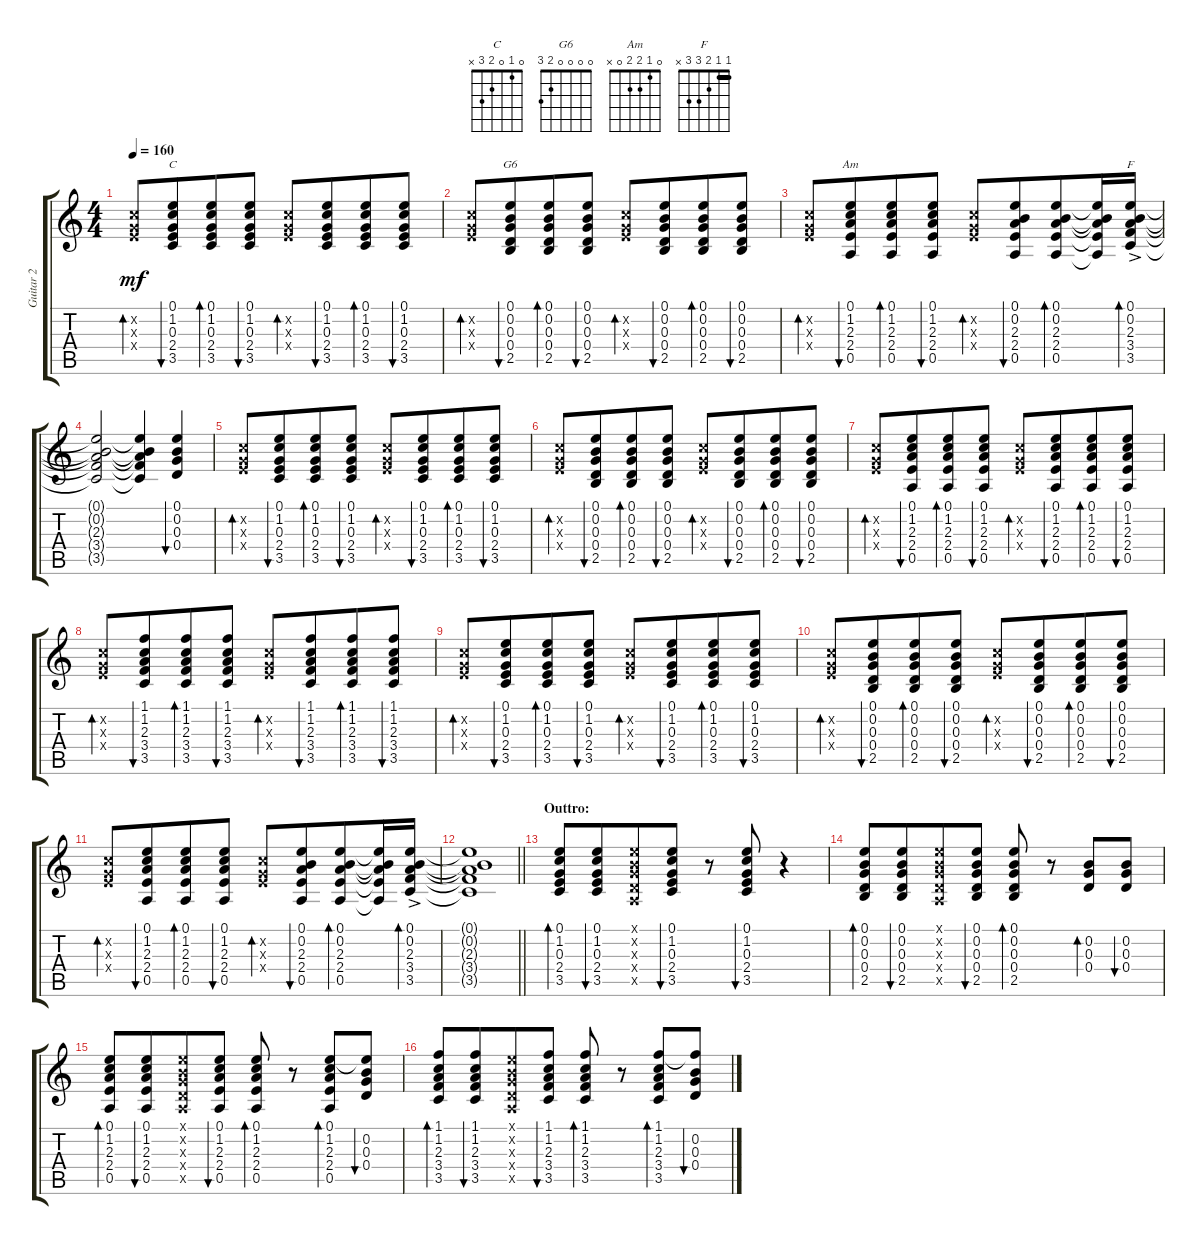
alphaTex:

\track ("Guitar 2" "Guitar 2") {instrument acousticguitarsteel}
\staff {score tabs}
\tuning (E4 B3 G3 D3 A2 E2) {hide}
\chord ("C" 0 1 0 2 3 x)
\chord ("G6" 0 0 0 0 2 3)
\chord ("Am" 0 1 2 2 0 x)
\chord ("F" 1 1 2 3 3 x) {barre 1}
\ts (4 4)
\tempo 160
\clef g2
\ks c
(1.2{x} 0.3{x} 2.4{x}).8{bd 60 dy mf} (0.1 1.2 0.3 2.4 3.5).8{bu 60 ch "C" beam merge} (0.1 1.2 0.3 2.4 3.5).8{bd 60} (0.1 1.2 0.3 2.4 3.5).8{bu 60} (1.2{x} 0.3{x} 2.4{x}).8{bd 60} (0.1 1.2 0.3 2.4 3.5).8{bu 60 beam merge} (0.1 1.2 0.3 2.4 3.5).8{bd 60} (0.1 1.2 0.3 2.4 3.5).8{bu 60} |
(1.2{x} 0.3{x} 2.4{x}).8{bd 60} (0.1 0.2 0.3 0.4 2.5).8{bu 60 ch "G6" beam merge} (0.1 0.2 0.3 0.4 2.5).8{bd 60} (0.1 0.2 0.3 0.4 2.5).8{bu 60} (1.2{x} 0.3{x} 2.4{x}).8{bd 60} (0.1 0.2 0.3 0.4 2.5).8{bu 60 beam merge} (0.1 0.2 0.3 0.4 2.5).8{bd 60} (0.1 0.2 0.3 0.4 2.5).8{bu 60} |
(1.2{x} 0.3{x} 2.4{x}).8{bd 60} (0.1 1.2 2.3 2.4 0.5).8{bu 60 ch "Am" beam merge} (0.1 1.2 2.3 2.4 0.5).8{bd 60} (0.1 1.2 2.3 2.4 0.5).8{bu 60} (1.2{x} 0.3{x} 2.4{x}).8{bd 60} (0.1 0.2 2.3 2.4 0.5).8{bu 60 beam merge} (0.1 0.2 2.3 2.4 0.5).8{bd 60} (0.1{t} 0.2{t} 2.3{t} 2.4{t} 0.5{t}).16 (0.1{ac} 0.2{ac} 2.3{ac} 3.4{ac} 3.5{ac}).16{bd 240 ch "F"} |
(0.1{t} 0.2{t} 2.3{t} 3.4{t} 3.5{t}).2 (0.1{t} 0.2{t} 2.3{t} 3.4{t} 3.5{t}).4 (0.1 0.2 0.3 0.4).4{bu 60} |
(1.2{x} 0.3{x} 2.4{x}).8{bd 60} (0.1 1.2 0.3 2.4 3.5).8{bu 60 beam merge} (0.1 1.2 0.3 2.4 3.5).8{bd 60} (0.1 1.2 0.3 2.4 3.5).8{bu 60} (1.2{x} 0.3{x} 2.4{x}).8{bd 60} (0.1 1.2 0.3 2.4 3.5).8{bu 60 beam merge} (0.1 1.2 0.3 2.4 3.5).8{bd 60} (0.1 1.2 0.3 2.4 3.5).8{bu 60} |
(1.2{x} 0.3{x} 2.4{x}).8{bd 60} (0.1 0.2 0.3 0.4 2.5).8{bu 60 beam merge} (0.1 0.2 0.3 0.4 2.5).8{bd 60} (0.1 0.2 0.3 0.4 2.5).8{bu 60} (1.2{x} 0.3{x} 2.4{x}).8{bd 60} (0.1 0.2 0.3 0.4 2.5).8{bu 60 beam merge} (0.1 0.2 0.3 0.4 2.5).8{bd 60} (0.1 0.2 0.3 0.4 2.5).8{bu 60} |
(1.2{x} 0.3{x} 2.4{x}).8{bd 60} (0.1 1.2 2.3 2.4 0.5).8{bu 60 beam merge} (0.1 1.2 2.3 2.4 0.5).8{bd 60} (0.1 1.2 2.3 2.4 0.5).8{bu 60} (1.2{x} 0.3{x} 2.4{x}).8{bd 60} (0.1 1.2 2.3 2.4 0.5).8{bu 60 beam merge} (0.1 1.2 2.3 2.4 0.5).8{bd 60} (0.1 1.2 2.3 2.4 0.5).8{bu 60} |
(1.2{x} 0.3{x} 2.4{x}).8{bd 60} (1.1 1.2 2.3 3.4 3.5).8{bu 60 beam merge} (1.1 1.2 2.3 3.4 3.5).8{bd 60} (1.1 1.2 2.3 3.4 3.5).8{bu 60} (1.2{x} 0.3{x} 2.4{x}).8{bd 60} (1.1 1.2 2.3 3.4 3.5).8{bu 60 beam merge} (1.1 1.2 2.3 3.4 3.5).8{bd 60} (1.1 1.2 2.3 3.4 3.5).8{bu 60} |
(1.2{x} 0.3{x} 2.4{x}).8{bd 60} (0.1 1.2 0.3 2.4 3.5).8{bu 60 beam merge} (0.1 1.2 0.3 2.4 3.5).8{bd 60} (0.1 1.2 0.3 2.4 3.5).8{bu 60} (1.2{x} 0.3{x} 2.4{x}).8{bd 60} (0.1 1.2 0.3 2.4 3.5).8{bu 60 beam merge} (0.1 1.2 0.3 2.4 3.5).8{bd 60} (0.1 1.2 0.3 2.4 3.5).8{bu 60} |
(1.2{x} 0.3{x} 2.4{x}).8{bd 60} (0.1 0.2 0.3 0.4 2.5).8{bu 60 beam merge} (0.1 0.2 0.3 0.4 2.5).8{bd 60} (0.1 0.2 0.3 0.4 2.5).8{bu 60} (1.2{x} 0.3{x} 2.4{x}).8{bd 60} (0.1 0.2 0.3 0.4 2.5).8{bu 60 beam merge} (0.1 0.2 0.3 0.4 2.5).8{bd 60} (0.1 0.2 0.3 0.4 2.5).8{bu 60} |
(1.2{x} 0.3{x} 2.4{x}).8{bd 60} (0.1 1.2 2.3 2.4 0.5).8{bu 60 beam merge} (0.1 1.2 2.3 2.4 0.5).8{bd 60} (0.1 1.2 2.3 2.4 0.5).8{bu 60} (1.2{x} 0.3{x} 2.4{x}).8{bd 60} (0.1 0.2 2.3 2.4 0.5).8{bu 60 beam merge} (0.1 0.2 2.3 2.4 0.5).8{bd 60} (0.1{t} 0.2{t} 2.3{t} 2.4{t} 0.5{t}).16 (0.1{ac} 0.2{ac} 2.3{ac} 3.4{ac} 3.5{ac}).16{bd 240} |
\barLineRight lightlight
(0.1{t} 0.2{t} 2.3{t} 3.4{t} 3.5{t}).1 |
\section ("" "Outtro:")
(0.1 1.2 0.3 2.4 3.5).8{bd 120} (0.1 1.2 0.3 2.4 3.5).8{bu 120 beam merge} (0.1{x} 0.2{x} 0.3{x} 0.4{x} 0.5{x}).8 (0.1 1.2 0.3 2.4 3.5).8{bu 60} r.8 (0.1 1.2 0.3 2.4 3.5).8{bu 60} r.4 |
(0.1 0.2 0.3 0.4 2.5).8{bd 120} (0.1 0.2 0.3 0.4 2.5).8{bu 120 beam merge} (0.1{x} 0.2{x} 0.3{x} 0.4{x} 0.5{x}).8 (0.1 0.2 0.3 0.4 2.5).8{bu 60} (0.1 0.2 0.3 0.4 2.5).8{bd 120} r.8 (0.2 0.3 0.4).8{bd 60} (0.2 0.3 0.4).8{bu 60} |
(0.1 1.2 2.3 2.4 0.5).8{bd 120} (0.1 1.2 2.3 2.4 0.5).8{bu 120 beam merge} (0.1{x} 0.2{x} 0.3{x} 0.4{x} 0.5{x}).8 (0.1 1.2 2.3 2.4 0.5).8{bu 60} (0.1 1.2 2.3 2.4 0.5).8{bd 120} r.8 (0.1 1.2 2.3 2.4 0.5).8{bd 60} (0.1{t} 0.2 0.3 0.4).8{bu 60} |
(1.1 1.2 2.3 3.4 3.5).8{bd 120} (1.1 1.2 2.3 3.4 3.5).8{bu 120 beam merge} (0.1{x} 0.2{x} 0.3{x} 0.4{x} 0.5{x}).8 (1.1 1.2 2.3 3.4 3.5).8{bu 60} (1.1 1.2 2.3 3.4 3.5).8{bd 120} r.8 (1.1 1.2 2.3 3.4 3.5).8{bd 60} (1.1{t} 0.2 0.3 0.4).8{bu 60}
